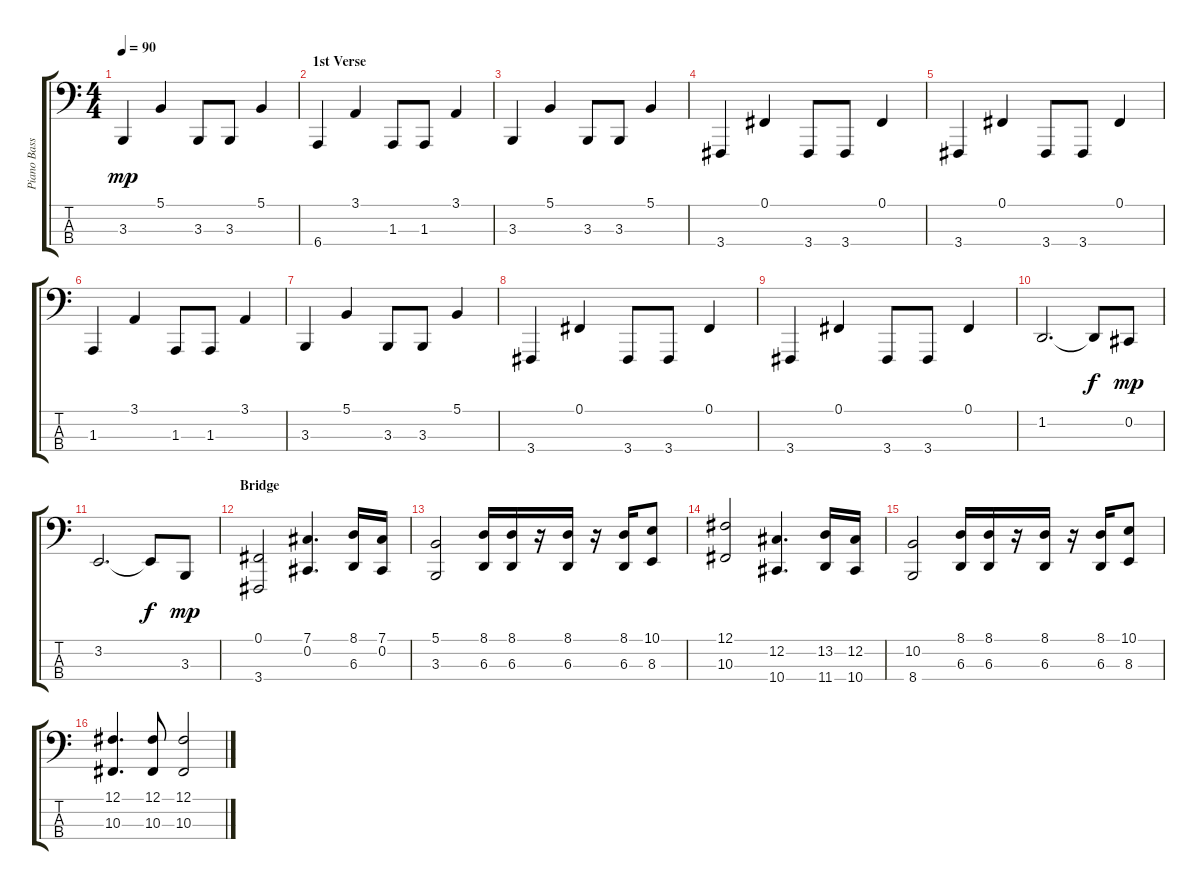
\track ("Piano Bass (Dizzy)" "Piano Bass") {instrument brightacousticpiano}
\staff {score tabs}
\tuning (Gb2 Db2 Ab1 Eb1) {hide}
\ts (4 4)
\tempo 90
\clef f4
\ks c
3.3.4{dy mp} 5.1.4 3.3.8 3.3.8 5.1.4 |
\section ("" "1st Verse")
6.4.4 3.1.4 1.3.8 1.3.8 3.1.4 |
3.3.4 5.1.4 3.3.8 3.3.8 5.1.4 |
3.4.4 0.1.4 3.4.8 3.4.8 0.1.4 |
3.4.4 0.1.4 3.4.8 3.4.8 0.1.4 |
1.3.4 3.1.4 1.3.8 1.3.8 3.1.4 |
3.3.4 5.1.4 3.3.8 3.3.8 5.1.4 |
3.4.4 0.1.4 3.4.8 3.4.8 0.1.4 |
3.4.4 0.1.4 3.4.8 3.4.8 0.1.4 |
1.2.2{d} 1.2{t}.8{dy f} 0.2.8{dy mp} |
3.2.2{d} 3.2{t}.8{dy f} 3.3.8{dy mp} |
\section ("" "Bridge")
(0.1 3.4).2 (7.1 0.2).4{d} (8.1 6.3).16 (7.1 0.2).16 |
(5.1 3.3).2 (8.1 6.3).16 (8.1 6.3).16 r.16 (8.1 6.3).16 r.16 (8.1 6.3).16 (10.1 8.3).8 |
(12.1 10.3).2 (12.2 10.4).4{d} (13.2 11.4).16 (12.2 10.4).16 |
(10.2 8.4).2 (8.1 6.3).16 (8.1 6.3).16 r.16 (8.1 6.3).16 r.16 (8.1 6.3).16 (10.1 8.3).8 |
(12.1 10.3).4{d} (12.1 10.3).8 (12.1 10.3).2
